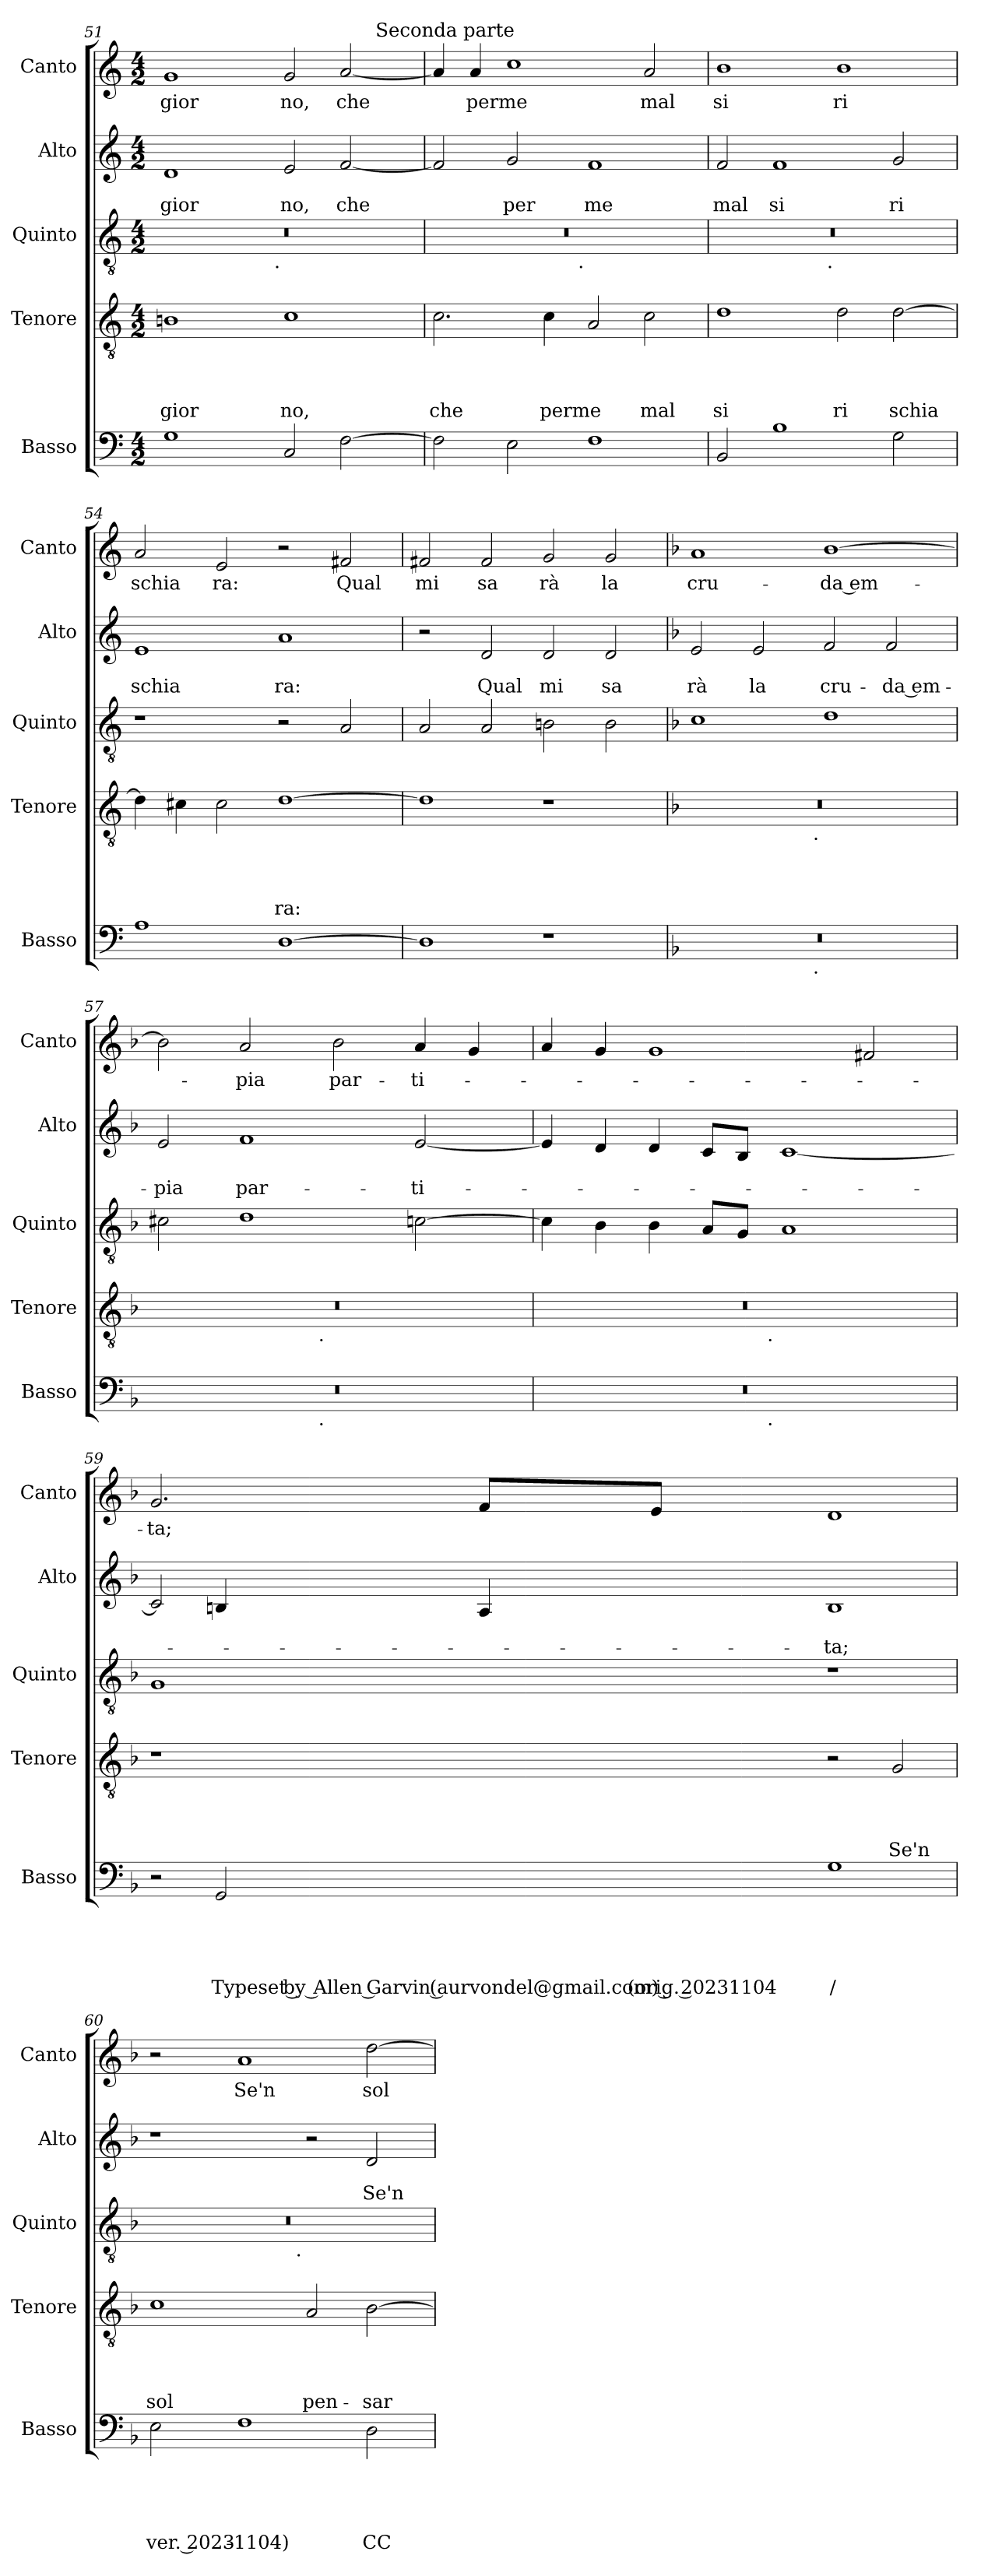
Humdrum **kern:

**kern	**text	**text	**text	**text	**text	**kern	**text	**text	**text	**text	**kern	**kern	**text	**text	**kern	**text
*part5	*part5	*part5	*part5	*part5	*part5	*part4	*part4	*part4	*part4	*part4	*part3	*part2	*part2	*part2	*part1	*part1
*staff5	*staff5	*staff5	*staff5	*staff5	*staff5	*staff4	*staff4	*staff4	*staff4	*staff4	*staff3	*staff2	*staff2	*staff2	*staff1	*staff1
*I"Basso	*	*	*	*	*	*I"Tenore	*	*	*	*	*I"Quinto	*I"Alto	*	*	*I"Canto	*
*I'Basso	*	*	*	*	*	*I'Tenore	*	*	*	*	*I'Quinto	*I'Alto	*	*	*I'Canto	*
*clefF4	*	*	*	*	*	*clefGv2	*	*	*	*	*clefGv2	*clefG2	*	*	*clefG2	*
*k[]	*	*	*	*	*	*k[]	*	*	*	*	*k[]	*k[]	*	*	*k[]	*
*C:	*	*	*	*	*	*C:	*	*	*	*	*C:	*C:	*	*	*C:	*
*M4/2	*	*	*	*	*	*M4/2	*	*	*	*	*M4/2	*M4/2	*	*	*M4/2	*
=51	=51	=51	=51	=51	=51	=51	=51	=51	=51	=51	=51	=51	=51	=51	=51	=51
!	!	!	!	!	!	!	!	!	!	!LO:LY:b	!	!	!	!LO:LY:b	!	!LO:LY:b
*	*	*	*	*	*	*	*	*	*	*	*^	*	*	*	*^	*
1G	.	.	.	.	.	1Bn	.	.	.	gior	0r	2ryy	1d	.	gior	1g	1ryy	gior
.	.	.	.	.	.	.	.	.	.	.	.	4...ryy	.	.	.	.	.	.
!	!	!	!	!	!	!	!	!	!	!	!	!LO:TX:b:t=.	!	!	!	!	!	!
.	.	.	.	.	.	.	.	.	.	.	.	1ryy	.	.	.	.	.	.
!	!	!	!	!	!	!	!	!	!	!LO:LY:b	!	!	!	!	!LO:LY:b	!	!	!LO:LY:b
2C/	.	.	.	.	.	1c	.	.	.	no,	.	.	2e/	.	no,	2g/	2ryy	no,
!	!	!	!	!	!	!	!	!	!	!	!	!	!	!	!LO:LY:b	!	!	!LO:LY:b
[>2F\	.	.	.	.	.	.	.	.	.	.	.	.	[<2f/	.	che	[<2a/	8...ryy	che
!	!	!	!	!	!	!	!	!	!	!	!	!	!	!	!	!	!LO:TX:a:t=Seconda parte	!
.	.	.	.	.	.	.	.	.	.	.	.	.	.	.	.	.	4ryy	.
.	.	.	.	.	.	.	.	.	.	.	.	32ryy	.	.	.	.	.	.
.	.	.	.	.	.	.	.	.	.	.	.	.	.	.	.	.	64ryy	.
=52	=52	=52	=52	=52	=52	=52	=52	=52	=52	=52	=52	=52	=52	=52	=52	=52	=52	=52
!	!	!	!	!	!	!	!	!	!	!LO:LY:b	!	!	!	!	!	!	!	!
*	*	*	*	*	*	*	*	*	*	*	*	*	*	*	*	*v	*v	*
2F\]	.	.	.	.	.	2.c\	.	.	.	che	0r	2ryy	2f/]	.	.	4a/]	.
!	!	!	!	!	!	!	!	!	!	!	!	!	!	!	!	!	!LO:LY:b
.	.	.	.	.	.	.	.	.	.	.	.	.	.	.	.	4a/	perme
!	!	!	!	!	!	!	!	!	!	!	!	!	!	!	!LO:LY:b	!	!
2E\	.	.	.	.	.	.	.	.	.	.	.	4...ryy	2g/	.	per	1cc	.
!	!	!	!	!	!	!	!	!	!	!LO:LY:b	!	!	!	!	!	!	!
.	.	.	.	.	.	4c\	.	.	.	perme	.	.	.	.	.	.	.
!	!	!	!	!	!	!	!	!	!	!	!	!LO:TX:b:t=.	!	!	!	!	!
.	.	.	.	.	.	.	.	.	.	.	.	1ryy	.	.	.	.	.
!	!	!	!	!	!	!	!	!	!	!	!	!	!	!	!LO:LY:b	!	!
1F	.	.	.	.	.	2A/	.	.	.	.	.	.	1f	.	me	.	.
!	!	!	!	!	!	!	!	!	!	!LO:LY:b	!	!	!	!	!	!	!LO:LY:b
.	.	.	.	.	.	2c\	.	.	.	mal	.	.	.	.	.	2a/	mal
.	.	.	.	.	.	.	.	.	.	.	.	32ryy	.	.	.	.	.
=53	=53	=53	=53	=53	=53	=53	=53	=53	=53	=53	=53	=53	=53	=53	=53	=53	=53
!	!	!	!	!	!	!	!	!	!	!LO:LY:b	!	!	!	!	!LO:LY:b	!	!LO:LY:b
2BB/	.	.	.	.	.	1d	.	.	.	si	0r	2ryy	2f/	.	mal	1b	si
!	!	!	!	!	!	!	!	!	!	!	!	!	!	!	!LO:LY:b	!	!
1B	.	.	.	.	.	.	.	.	.	.	.	4...ryy	1f	.	si	.	.
!	!	!	!	!	!	!	!	!	!	!	!	!LO:TX:b:t=.	!	!	!	!	!
.	.	.	.	.	.	.	.	.	.	.	.	1ryy	.	.	.	.	.
!	!	!	!	!	!	!	!	!	!	!LO:LY:b	!	!	!	!	!	!	!LO:LY:b
.	.	.	.	.	.	2d\	.	.	.	ri	.	.	.	.	.	1b	ri
!	!	!	!	!	!	!	!	!	!	!LO:LY:b	!	!	!	!	!LO:LY:b	!	!
2G\	.	.	.	.	.	[>2d\	.	.	.	schia	.	.	2g/	.	ri	.	.
.	.	.	.	.	.	.	.	.	.	.	.	32ryy	.	.	.	.	.
=54	=54	=54	=54	=54	=54	=54	=54	=54	=54	=54	=54	=54	=54	=54	=54	=54	=54
!	!	!	!	!	!	!	!	!	!	!	!	!	!	!	!LO:LY:b	!	!LO:LY:b
*	*	*	*	*	*	*	*	*	*	*	*v	*v	*	*	*	*	*
1A	.	.	.	.	.	4d\]	.	.	.	.	1r	1e	.	schia	2a</	schia
.	.	.	.	.	.	4c#X\	.	.	.	.	.	.	.	.	.	.
!	!	!	!	!	!	!	!	!	!	!	!	!	!	!	!	!LO:LY:b
.	.	.	.	.	.	2c#\	.	.	.	.	.	.	.	.	2e/	ra:
!	!	!	!	!	!	!	!	!	!	!LO:LY:b	!	!	!	!LO:LY:b	!	!
[>1D	.	.	.	.	.	[>1d	.	.	.	ra:	2r	1a	.	ra:	2r	.
!	!	!	!	!	!	!	!	!	!	!	!	!	!	!	!	!LO:LY:b
.	.	.	.	.	.	.	.	.	.	.	2A/	.	.	.	2f#X/	Qual
=55	=55	=55	=55	=55	=55	=55	=55	=55	=55	=55	=55	=55	=55	=55	=55	=55
!	!	!	!	!	!	!	!	!	!	!	!	!	!	!	!	!LO:LY:b
1D]	.	.	.	.	.	1d]	.	.	.	.	2A/	2r	.	.	2f#X/	mi
!	!	!	!	!	!	!	!	!	!	!	!	!	!	!LO:LY:b	!	!LO:LY:b
.	.	.	.	.	.	.	.	.	.	.	2A/	2d/	.	Qual	2f#/	sa
!	!	!	!	!	!	!	!	!	!	!	!	!	!	!LO:LY:b	!	!LO:LY:b
1r	.	.	.	.	.	1r	.	.	.	.	2Bn\	2d/	.	mi	2g/	rà
!	!	!	!	!	!	!	!	!	!	!	!	!	!	!LO:LY:b	!	!LO:LY:b
.	.	.	.	.	.	.	.	.	.	.	2B\	2d/	.	sa	2g/	la
!!LO:LB:g=z
=56	=56	=56	=56	=56	=56	=56	=56	=56	=56	=56	=56	=56	=56	=56	=56	=56
*k[b-]	*	*	*	*	*	*k[b-]	*	*	*	*	*k[b-]	*k[b-]	*	*	*k[b-]	*
*F:	*	*	*	*	*	*F:	*	*	*	*	*F:	*F:	*	*	*F:	*
!	!	!	!	!	!	!	!	!	!	!	!	!	!	!LO:LY:b	!	!LO:LY:b
*^	*	*	*	*	*	*^	*	*	*	*	*	*	*	*	*	*
0r	2ryy	.	.	.	.	.	0r	2ryy	.	.	.	.	1c	2e/	.	rà	1a	cru-
!	!	!	!	!	!	!	!	!	!	!	!	!	!	!	!	!LO:LY:b	!	!
.	4...ryy	.	.	.	.	.	.	4...ryy	.	.	.	.	.	2e/	.	la	.	.
!	!	!	!	!	!	!	!	!LO:TX:b:t=.	!	!	!	!	!	!	!	!	!	!
!	!LO:TX:b:t=.	!	!	!	!	!	!	!	!	!	!	!	!	!	!	!	!	!
.	1ryy	.	.	.	.	.	.	1ryy	.	.	.	.	.	.	.	.	.	.
!	!	!	!	!	!	!	!	!	!	!	!	!	!	!	!	!LO:LY:b	!	!LO:LY:b
.	.	.	.	.	.	.	.	.	.	.	.	.	1d	2f/	.	cru-	[>1b-	-da em-
!	!	!	!	!	!	!	!	!	!	!	!	!	!	!	!	!LO:LY:b:rj	!	!
.	.	.	.	.	.	.	.	.	.	.	.	.	.	2f/	.	-da em-	.	.
.	32ryy	.	.	.	.	.	.	32ryy	.	.	.	.	.	.	.	.	.	.
=57	=57	=57	=57	=57	=57	=57	=57	=57	=57	=57	=57	=57	=57	=57	=57	=57	=57	=57
!	!	!	!	!	!	!	!	!	!	!	!	!	!	!	!	!LO:LY:b	!	!
0r	2ryy	.	.	.	.	.	0r	2ryy	.	.	.	.	2c#X\	2e/	.	-pia	2b-\]	.
!	!	!	!	!	!	!	!	!	!	!	!	!	!	!	!	!LO:LY:b	!	!LO:LY:b
.	4...ryy	.	.	.	.	.	.	4...ryy	.	.	.	.	1d	1f	.	par-	2a/	-pia
!	!	!	!	!	!	!	!	!LO:TX:b:t=.	!	!	!	!	!	!	!	!	!	!
!	!LO:TX:b:t=.	!	!	!	!	!	!	!	!	!	!	!	!	!	!	!	!	!
.	1ryy	.	.	.	.	.	.	1ryy	.	.	.	.	.	.	.	.	.	.
!	!	!	!	!	!	!	!	!	!	!	!	!	!	!	!	!	!	!LO:LY:b
.	.	.	.	.	.	.	.	.	.	.	.	.	.	.	.	.	2b-\	par-
!	!	!	!	!	!	!	!	!	!	!	!	!	!	!	!	!LO:LY:b	!	!LO:LY:b
.	.	.	.	.	.	.	.	.	.	.	.	.	[>2cn\	[<2e/	.	-ti-	4a/	-ti-
.	.	.	.	.	.	.	.	.	.	.	.	.	.	.	.	.	4g/	.
.	32ryy	.	.	.	.	.	.	32ryy	.	.	.	.	.	.	.	.	.	.
=58	=58	=58	=58	=58	=58	=58	=58	=58	=58	=58	=58	=58	=58	=58	=58	=58	=58	=58
0r	2ryy	.	.	.	.	.	0r	2ryy	.	.	.	.	4c\]	4e/]	.	.	4a/	.
.	.	.	.	.	.	.	.	.	.	.	.	.	4B-\	4d/	.	.	4g/	.
.	4...ryy	.	.	.	.	.	.	4...ryy	.	.	.	.	4B-\	4d/	.	.	1g	.
.	.	.	.	.	.	.	.	.	.	.	.	.	8A/L	8c/L	.	.	.	.
.	.	.	.	.	.	.	.	.	.	.	.	.	8G/J	8B-/J	.	.	.	.
!	!	!	!	!	!	!	!	!LO:TX:b:t=.	!	!	!	!	!	!	!	!	!	!
!	!LO:TX:b:t=.	!	!	!	!	!	!	!	!	!	!	!	!	!	!	!	!	!
.	1ryy	.	.	.	.	.	.	1ryy	.	.	.	.	.	.	.	.	.	.
.	.	.	.	.	.	.	.	.	.	.	.	.	1A	[<1c	.	.	.	.
.	.	.	.	.	.	.	.	.	.	.	.	.	.	.	.	.	2f#X/	.
.	32ryy	.	.	.	.	.	.	32ryy	.	.	.	.	.	.	.	.	.	.
=59	=59	=59	=59	=59	=59	=59	=59	=59	=59	=59	=59	=59	=59	=59	=59	=59	=59	=59
!	!	!	!	!	!	!	!	!	!	!	!	!	!	!	!	!	!	!LO:LY:b
*v	*v	*	*	*	*	*	*	*	*	*	*	*	*	*	*	*	*	*
*	*	*	*	*	*	*v	*v	*	*	*	*	*	*	*	*	*	*
2r	.	.	.	.	.	1r	.	.	.	.	1G	2c/]	.	.	2.g/	-ta;
!	!	!	!	!	!LO:LY:b:rj	!	!	!	!	!	!	!	!	!	!	!
2GG/	.	.	.	.	-Typeset by Allen Garvin (aurvondel@gmail.com) (orig. 2023­11­04	.	.	.	.	.	.	4Bn/	.	.	.	.
.	.	.	.	.	.	.	.	.	.	.	.	4A/	.	.	8f/L	.
.	.	.	.	.	.	.	.	.	.	.	.	.	.	.	8e/J	.
!	!	!	!	!	!LO:LY:b	!	!	!	!	!	!	!	!	!LO:LY:b	!	!
1G	.	.	.	.	/	2r	.	.	.	.	1r	1B	.	-ta;	1d	.
!	!	!	!	!	!	!	!	!	!	!LO:LY:b	!	!	!	!	!	!
.	.	.	.	.	.	2G/	.	.	.	Se'n	.	.	.	.	.	.
=60	=60	=60	=60	=60	=60	=60	=60	=60	=60	=60	=60	=60	=60	=60	=60	=60
!	!	!	!	!	!LO:LY:b:rj	!	!	!	!	!LO:LY:b	!	!	!	!	!	!
*	*	*	*	*	*	*	*	*	*	*	*^	*	*	*	*	*
2E\	.	.	.	.	ver. 2023-	1c	.	.	.	sol	0r	2ryy	1r	.	.	2r	.
!	!	!	!	!	!LO:LY:b:rj	!	!	!	!	!	!	!	!	!	!	!	!LO:LY:b
1F	.	.	.	.	-11­04)	.	.	.	.	.	.	4...ryy	.	.	.	1a	Se'n
!	!	!	!	!	!	!	!	!	!	!	!	!LO:TX:b:t=.	!	!	!	!	!
.	.	.	.	.	.	.	.	.	.	.	.	1ryy	.	.	.	.	.
!	!	!	!	!	!	!	!	!	!	!LO:LY:b	!	!	!	!	!	!	!
.	.	.	.	.	.	2A/	.	.	.	pen-	.	.	2r	.	.	.	.
!	!	!	!	!	!LO:LY:b	!	!	!	!	!LO:LY:b	!	!	!	!	!LO:LY:b	!	!LO:LY:b
2D\	.	.	.	.	CC	[>2B-\	.	.	.	-sar-	.	.	2d/	.	Se'n	[>2dd\	sol
.	.	.	.	.	.	.	.	.	.	.	.	32ryy	.	.	.	.	.
*	*	*	*	*	*	*	*	*	*	*	*v	*v	*	*	*	*	*
=	=	=	=	=	=	=	=	=	=	=	=	=	=	=	=	=
*-	*-	*-	*-	*-	*-	*-	*-	*-	*-	*-	*-	*-	*-	*-	*-	*-
